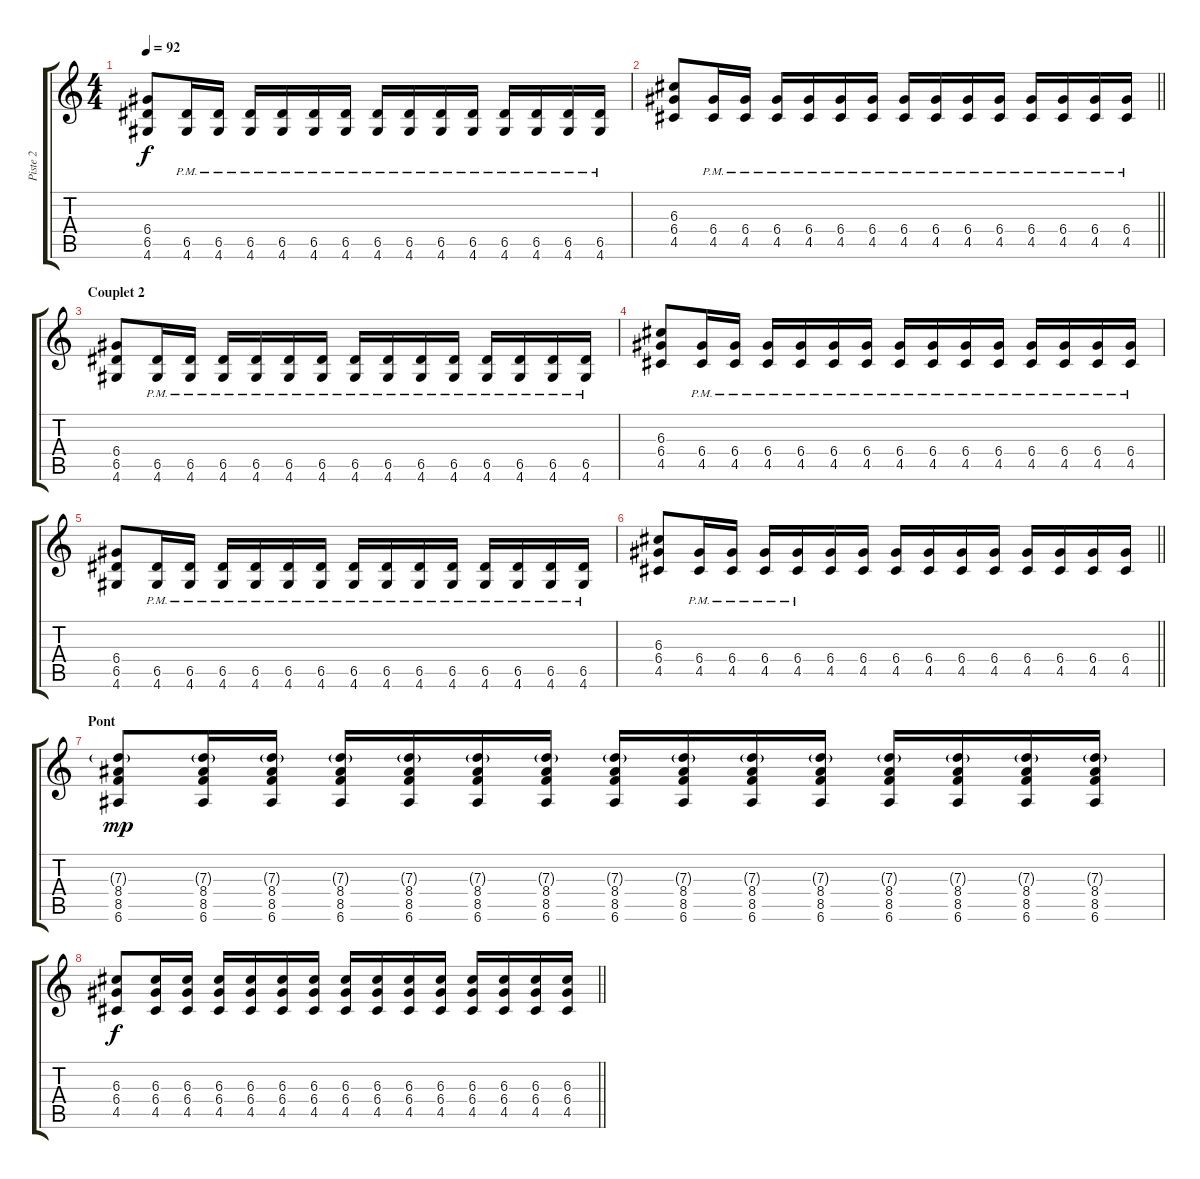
\track ("Piste 2" "Piste 2") {instrument distortionguitar}
\staff {score tabs}
\tuning (E4 B3 G3 D3 A2 E2) {hide}
\ts (4 4)
\tempo 92
\clef g2
\ks c
(6.4 6.5 4.6).8{dy f} (6.5{pm} 4.6{pm}).16 (6.5{pm} 4.6{pm}).16 (6.5{pm} 4.6{pm}).16 (6.5{pm} 4.6{pm}).16 (6.5{pm} 4.6{pm}).16 (6.5{pm} 4.6{pm}).16 (6.5{pm} 4.6{pm}).16 (6.5{pm} 4.6{pm}).16 (6.5{pm} 4.6{pm}).16 (6.5{pm} 4.6{pm}).16 (6.5{pm} 4.6{pm}).16 (6.5{pm} 4.6{pm}).16 (6.5{pm} 4.6{pm}).16 (6.5{pm} 4.6{pm}).16 |
\barLineRight lightlight
(6.3 6.4 4.5).8 (6.4{pm} 4.5{pm}).16 (6.4{pm} 4.5{pm}).16 (6.4{pm} 4.5{pm}).16 (6.4{pm} 4.5{pm}).16 (6.4{pm} 4.5{pm}).16 (6.4{pm} 4.5{pm}).16 (6.4{pm} 4.5{pm}).16 (6.4{pm} 4.5{pm}).16 (6.4{pm} 4.5{pm}).16 (6.4{pm} 4.5{pm}).16 (6.4{pm} 4.5{pm}).16 (6.4{pm} 4.5{pm}).16 (6.4{pm} 4.5{pm}).16 (6.4{pm} 4.5{pm}).16 |
\section ("" "Couplet 2")
(6.4 6.5 4.6).8 (6.5{pm} 4.6{pm}).16 (6.5{pm} 4.6{pm}).16 (6.5{pm} 4.6{pm}).16 (6.5{pm} 4.6{pm}).16 (6.5{pm} 4.6{pm}).16 (6.5{pm} 4.6{pm}).16 (6.5{pm} 4.6{pm}).16 (6.5{pm} 4.6{pm}).16 (6.5{pm} 4.6{pm}).16 (6.5{pm} 4.6{pm}).16 (6.5{pm} 4.6{pm}).16 (6.5{pm} 4.6{pm}).16 (6.5{pm} 4.6{pm}).16 (6.5{pm} 4.6{pm}).16 |
(6.3 6.4 4.5).8 (6.4{pm} 4.5{pm}).16 (6.4{pm} 4.5{pm}).16 (6.4{pm} 4.5{pm}).16 (6.4{pm} 4.5{pm}).16 (6.4{pm} 4.5{pm}).16 (6.4{pm} 4.5{pm}).16 (6.4{pm} 4.5{pm}).16 (6.4{pm} 4.5{pm}).16 (6.4{pm} 4.5{pm}).16 (6.4{pm} 4.5{pm}).16 (6.4{pm} 4.5{pm}).16 (6.4{pm} 4.5{pm}).16 (6.4{pm} 4.5{pm}).16 (6.4{pm} 4.5{pm}).16 |
(6.4 6.5 4.6).8 (6.5{pm} 4.6{pm}).16 (6.5{pm} 4.6{pm}).16 (6.5{pm} 4.6{pm}).16 (6.5{pm} 4.6{pm}).16 (6.5{pm} 4.6{pm}).16 (6.5{pm} 4.6{pm}).16 (6.5{pm} 4.6{pm}).16 (6.5{pm} 4.6{pm}).16 (6.5{pm} 4.6{pm}).16 (6.5{pm} 4.6{pm}).16 (6.5{pm} 4.6{pm}).16 (6.5{pm} 4.6{pm}).16 (6.5{pm} 4.6{pm}).16 (6.5{pm} 4.6{pm}).16 |
\barLineRight lightlight
(6.3 6.4 4.5).8 (6.4{pm} 4.5{pm}).16 (6.4{pm} 4.5{pm}).16 (6.4{pm} 4.5{pm}).16 (6.4{pm} 4.5{pm}).16 (6.4 4.5).16 (6.4 4.5).16 (6.4 4.5).16 (6.4 4.5).16 (6.4 4.5).16 (6.4 4.5).16 (6.4 4.5).16 (6.4 4.5).16 (6.4 4.5).16 (6.4 4.5).16 |
\section ("" "Pont")
(7.3{g} 8.4 8.5 6.6).8{dy mp} (7.3{g} 8.4 8.5 6.6).16 (7.3{g} 8.4 8.5 6.6).16 (7.3{g} 8.4 8.5 6.6).16 (7.3{g} 8.4 8.5 6.6).16 (7.3{g} 8.4 8.5 6.6).16 (7.3{g} 8.4 8.5 6.6).16 (7.3{g} 8.4 8.5 6.6).16 (7.3{g} 8.4 8.5 6.6).16 (7.3{g} 8.4 8.5 6.6).16 (7.3{g} 8.4 8.5 6.6).16 (7.3{g} 8.4 8.5 6.6).16 (7.3{g} 8.4 8.5 6.6).16 (7.3{g} 8.4 8.5 6.6).16 (7.3{g} 8.4 8.5 6.6).16 |
\barLineRight lightlight
(6.3 6.4 4.5).8{dy f} (6.3 6.4 4.5).16 (6.3 6.4 4.5).16 (6.3 6.4 4.5).16 (6.3 6.4 4.5).16 (6.3 6.4 4.5).16 (6.3 6.4 4.5).16 (6.3 6.4 4.5).16 (6.3 6.4 4.5).16 (6.3 6.4 4.5).16 (6.3 6.4 4.5).16 (6.3 6.4 4.5).16 (6.3 6.4 4.5).16 (6.3 6.4 4.5).16 (6.3 6.4 4.5).16
